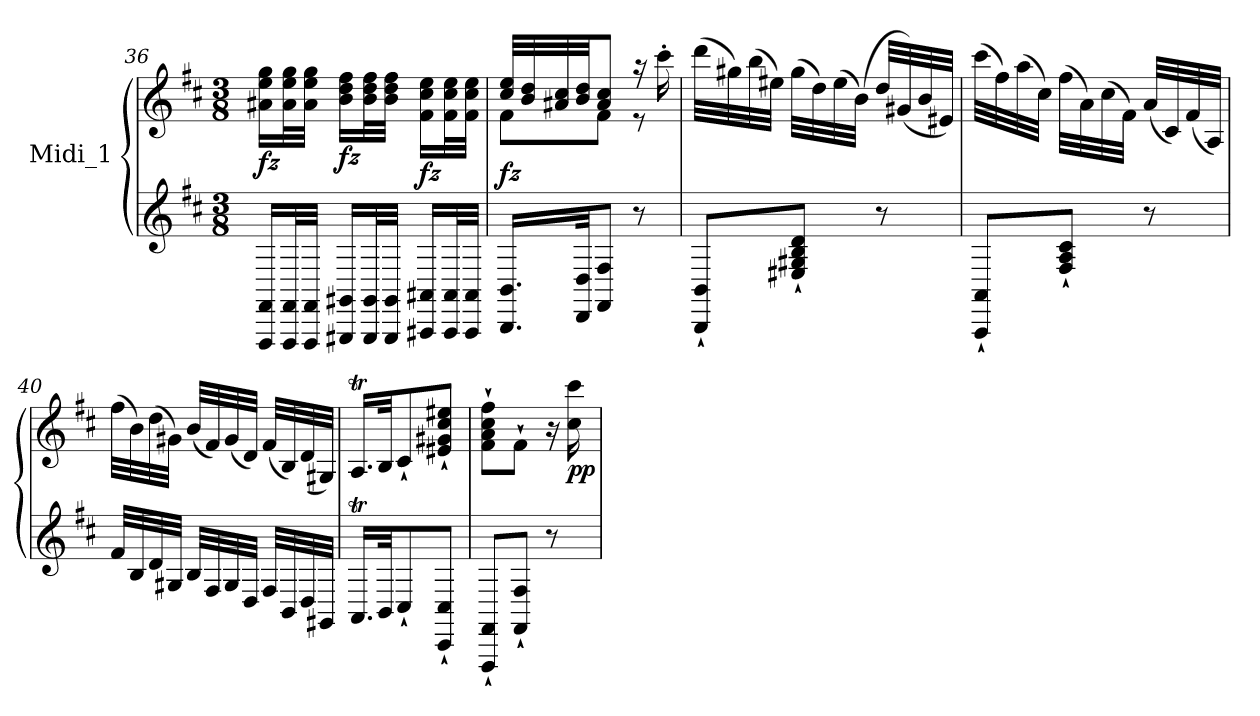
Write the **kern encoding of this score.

**kern	**kern	**dynam
*part1	*part1	*part1
*staff2	*staff1	*staff1/2
*I"Midi_1	*	*
!!LO:PB:g=z
*clefG2	*clefG2	*
*k[f#c#]	*k[f#c#]	*
*D:	*D:	*
*M3/8	*M3/8	*
=36	=36	=36
*	*^	*
!	!	!	!LO:DY:b
16FFF#/ 16FF#/LL	16a#X\ 16ee\ 16gg\LL	4ryy	fz
32FFF#/ 32FF#/L	32a#\ 32ee\ 32gg\L	.	.
32FFF#/ 32FF#/JJJ	32a#\ 32ee\ 32gg\JJJ	.	.
!	!	!	!LO:DY:b
16GGG#X/ 16GG#X/LL	16b\ 16dd\ 16ff#\LL	.	fz
32GGG#/ 32GG#/L	32b\ 32dd\ 32ff#\L	.	.
32GGG#/ 32GG#/JJJ	32b\ 32dd\ 32ff#\JJJ	.	.
!	!	!	!LO:DY:a=2
16AAA#X/ 16AA#X/LL	16f#\ 16cc#\ 16ee\LL	8ryy	fz
32AAA#/ 32AA#/L	32f#\ 32cc#\ 32ee\L	.	.
32AAA#/ 32AA#/JJJ	32f#\ 32cc#\ 32ee\JJJ	.	.
=37	=37	=37	=37
!	!	!	!LO:DY:a=2
16.BBB/ 16.BB/LL	32cc#/ 32ee/LLL	8f#\L	fz
.	32b/ 32dd/	.	.
.	32a#X/ 32cc#/	.	.
32DD/ 32D/JK	32b/ 32dd/JJ	.	.
8FF#/ 8F#/J	8a#/ 8cc#/J	8f#\J	.
8r	16r	8r	.
.	16ccc#'\	.	.
*	*v	*v	*
=38	=38	=38
8BBB/` 8BB/`L	(>32ddd\LLL	.
.	32gg#X\)	.
.	(>32bb\	.
.	32ee#X\JJJ)	.
8E#X/` 8G#X/` 8B/` 8d/`J	(>32gg#\LLL	.
.	32dd\)	.
.	(>32ee#\	.
.	(>32b\JJJ)	.
8r	32dd/LLL	.
.	(<32g#X/)	.
.	32b/	.
.	32e#X/JJJ)	.
=39	=39	=39
8AAA/` 8AA/`L	(>32ccc#\LLL	.
.	32ff#\)	.
.	(>32aa\	.
.	32cc#\JJJ)	.
8F#/` 8A/` 8c#/`J	(>32ff#\LLL	.
.	32a\)	.
.	(>32cc#\	.
.	32f#\JJJ)	.
8r	(<32a/LLL	.
.	32c#/)	.
.	(<32f#/	.
.	32A/JJJ)	.
!!LO:PB:g=z
=40	=40	=40
32f#/LLL	(>32ff#\LLL	.
32B/	32b\)	.
32d/	(>32dd\	.
32G#X/JJJ	32g#X\JJJ)	.
32B/LLL	(<32b/LLL	.
32F#/	32f#/)	.
32G#/	(<32g#/	.
32D/JJJ	32d/JJJ)	.
32F#/LLL	(<32f#/LLL	.
32BB/	32B/)	.
32D/	(<32d/	.
32GG#X/JJJ	32G#X/JJJ)	.
=41	=41	=41
16.AAT/LL	16.AT/LL	.
32BB/JK	32B/JK	.
8C#`/	8c#`/	.
8CC#/` 8C#/`J	8e#X/` 8g#X/` 8cc#/` 8ee#X/`J	.
=42	=42	=42
8FFF#/` 8FF#/`L	8f#\` 8a\` 8cc#\` 8ff#\`L	.
8FF#/` 8F#/`J	8f#`\J	.
8r	16r	.
!	!	!LO:DY:b
.	16cc#\ 16ccc#\	pp
=	=	=
*-	*-	*-
